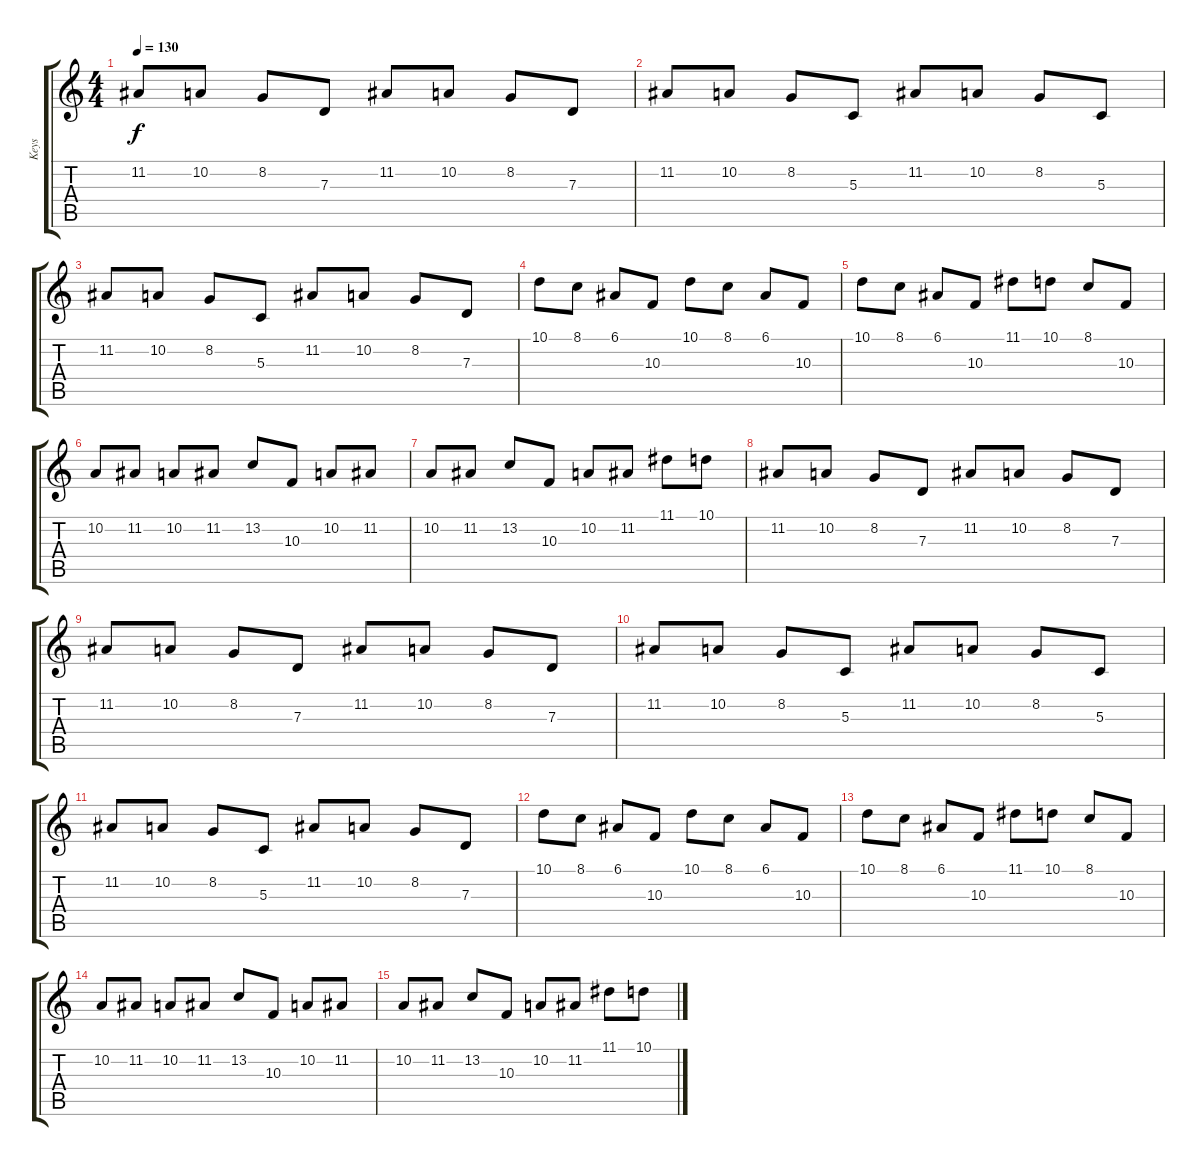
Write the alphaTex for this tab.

\track ("Keys" "Keys") {instrument pad2warm}
\staff {score tabs}
\tuning (E4 B3 G3 D3 A2 E2) {hide}
\ts (4 4)
\tempo 130
\clef g2
\ks c
11.2.8{dy f} 10.2.8 8.2.8 7.3.8 11.2.8 10.2.8 8.2.8 7.3.8 |
11.2.8 10.2.8 8.2.8 5.3.8 11.2.8 10.2.8 8.2.8 5.3.8 |
11.2.8 10.2.8 8.2.8 5.3.8 11.2.8 10.2.8 8.2.8 7.3.8 |
10.1.8 8.1.8 6.1.8 10.3.8 10.1.8 8.1.8 6.1.8 10.3.8 |
10.1.8 8.1.8 6.1.8 10.3.8 11.1.8 10.1.8 8.1.8 10.3.8 |
10.2.8 11.2.8 10.2.8 11.2.8 13.2.8 10.3.8 10.2.8 11.2.8 |
10.2.8 11.2.8 13.2.8 10.3.8 10.2.8 11.2.8 11.1.8 10.1.8 |
11.2.8 10.2.8 8.2.8 7.3.8 11.2.8 10.2.8 8.2.8 7.3.8 |
11.2.8 10.2.8 8.2.8 7.3.8 11.2.8 10.2.8 8.2.8 7.3.8 |
11.2.8 10.2.8 8.2.8 5.3.8 11.2.8 10.2.8 8.2.8 5.3.8 |
11.2.8 10.2.8 8.2.8 5.3.8 11.2.8 10.2.8 8.2.8 7.3.8 |
10.1.8 8.1.8 6.1.8 10.3.8 10.1.8 8.1.8 6.1.8 10.3.8 |
10.1.8 8.1.8 6.1.8 10.3.8 11.1.8 10.1.8 8.1.8 10.3.8 |
10.2.8 11.2.8 10.2.8 11.2.8 13.2.8 10.3.8 10.2.8 11.2.8 |
10.2.8 11.2.8 13.2.8 10.3.8 10.2.8 11.2.8 11.1.8 10.1.8
